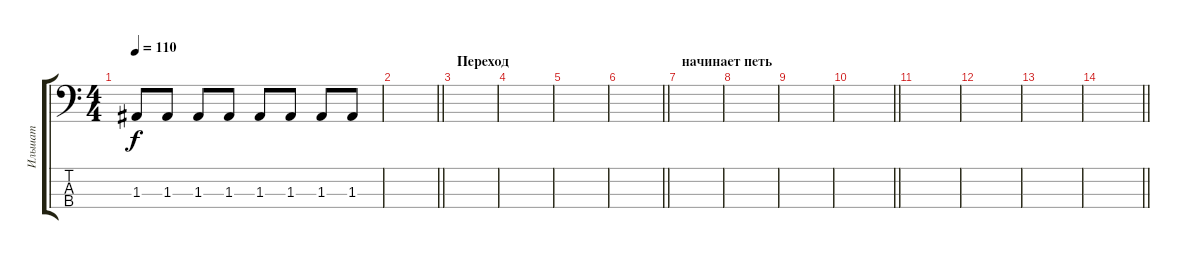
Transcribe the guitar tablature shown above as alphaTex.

\track ("Ильшат" "Ильшат") {instrument electricbassfinger}
\staff {score tabs}
\tuning (G2 D2 A1 E1) {hide}
\ts (4 4)
\tempo 110
\clef f4
\ks c
1.3.8{dy f} 1.3.8 1.3.8 1.3.8 1.3.8 1.3.8 1.3.8 1.3.8 |
\barLineRight lightlight
|
\section ("" "Переход")
|
|
|
\barLineRight lightlight
|
\section ("" "начинает петь")
|
|
|
\barLineRight lightlight
|
|
|
|
\barLineRight lightlight
